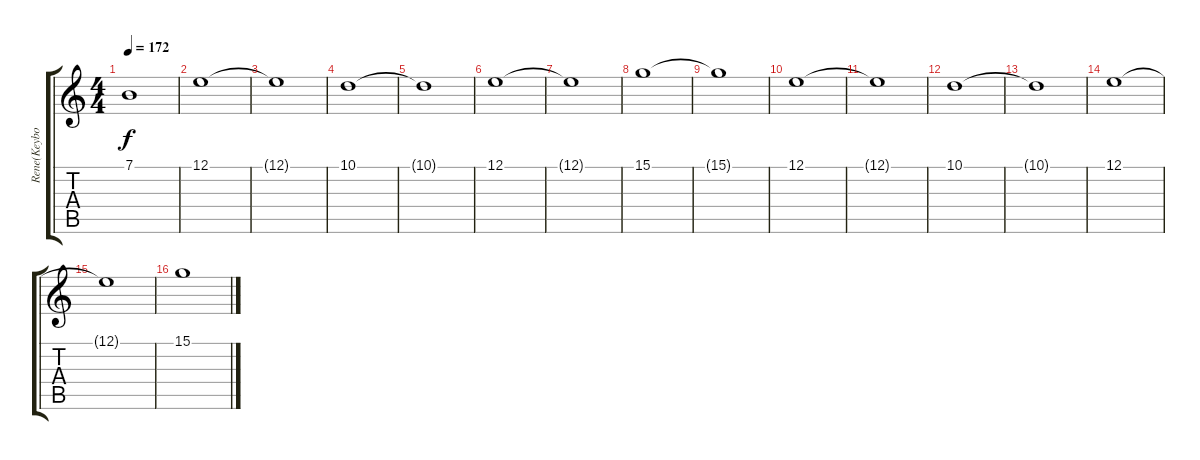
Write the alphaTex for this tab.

\track ("Rene(Keyboard)" "Rene(Keybo") {instrument pad4choir}
\staff {score tabs}
\tuning (E4 B3 G3 D3 A2 E2) {hide}
\ts (4 4)
\tempo 172
\clef g2
\ks c
7.1{t}.1{dy f} |
12.1.1 |
12.1{t}.1 |
10.1.1 |
10.1{t}.1 |
12.1.1 |
12.1{t}.1 |
15.1.1 |
15.1{t}.1 |
12.1.1 |
12.1{t}.1 |
10.1.1 |
10.1{t}.1 |
12.1.1 |
12.1{t}.1 |
15.1.1
